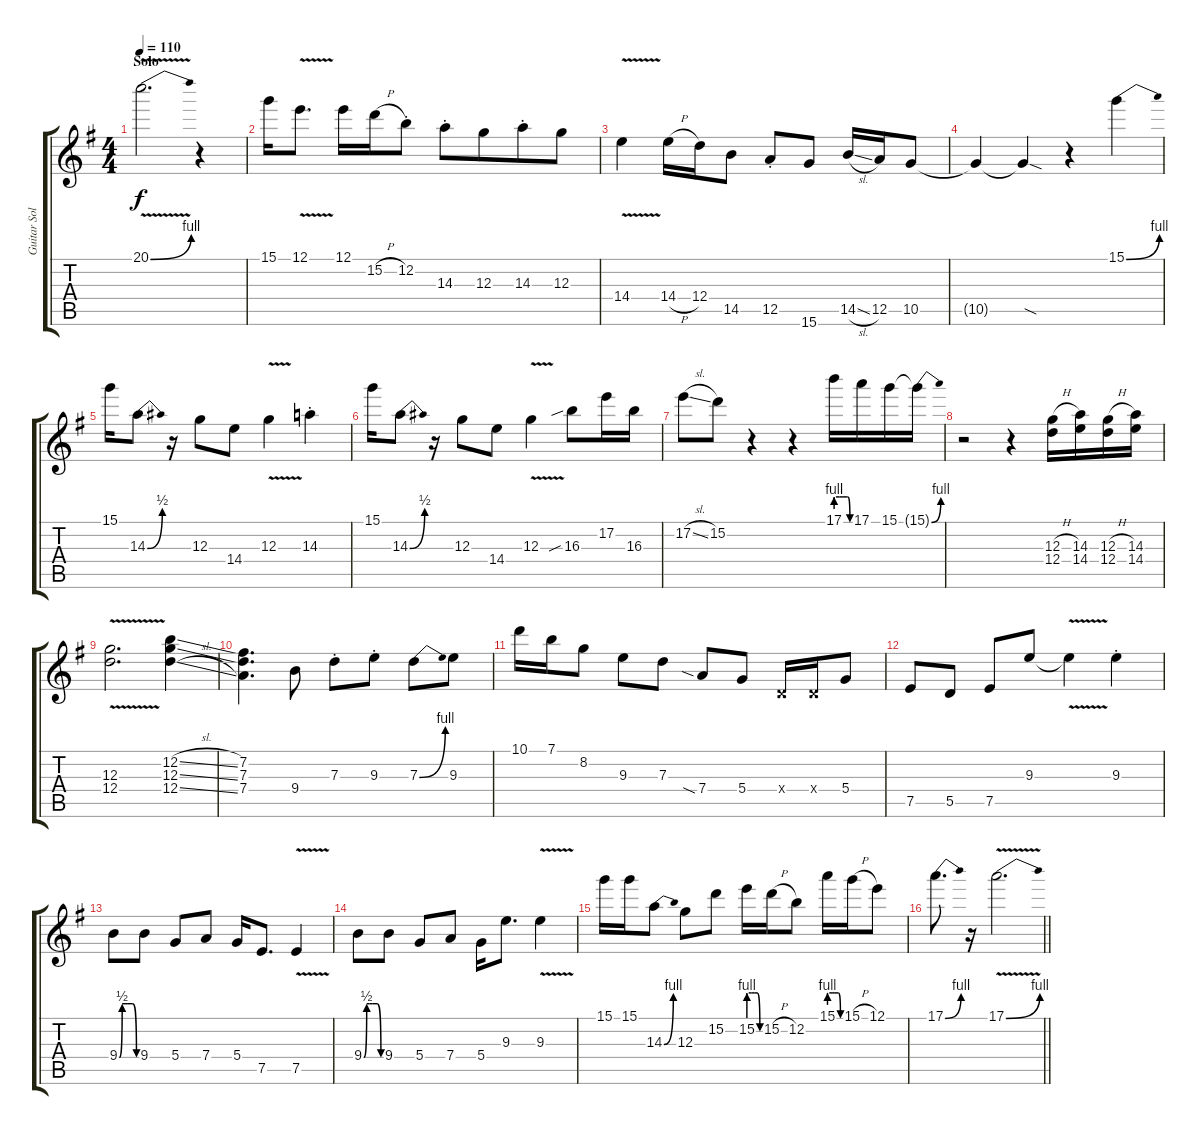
\track ("Guitar Solo" "Guitar Sol") {instrument distortionguitar}
\staff {score tabs}
\tuning (E4 B3 G3 D3 A2 E2) {hide}
\ts (4 4)
\section ("" "Solo")
\tempo 110
\clef g2
\ks eminor
20.1{be (bend 0 0 60 4) v}.2{d dy f} r.4 |
15.1.16 12.1{v}.8{d} 12.1.16 15.2{h}.16 12.2{st}.8 14.3{st}.8 12.3.8{beam merge} 14.3{st}.8 12.3.8 |
14.4{v}.4 14.4{h}.16 12.4.16 14.5.8 12.5{st}.8 15.6.8 14.5{sl}.16 12.5.16 10.5.8 |
10.5{t}.4 10.5{sod t}.4 r.4 15.1{be (bend 0 0 60 4)}.4 |
15.1.16 14.3{be (bend 0 0 60 2)}.8 r.16 12.3.8 14.4.8 12.3{v}.4 14.3{st}.4 |
15.1.16 14.3{be (bend 0 0 60 2)}.8 r.16 12.3.8 14.4.8 12.3{v}.4 16.3{sib}.8 17.2.16 16.3.16 |
17.2{sl}.8 15.2.8 r.4 r.4 17.1{be (custom 0 4 15 4 30 4 50 4 60 0)}.16 17.1.16 15.1.16 15.1{be (bend 0 0 60 4) t}.16 |
r.2 r.4 (12.3{h} 12.4).16 (14.3 14.4).16 (12.3{h} 12.4).16 (14.3 14.4).16 |
(12.3{v} 12.4{v}).2{d} (12.2{sl} 12.3{sl} 12.4{sl}).4 |
(7.2 7.3 7.4).4{d} 9.4.8 7.3{st}.8 9.3{st}.8 7.3{be (bend 0 0 60 4)}.8 9.3.8 |
10.1.16 7.1.16 8.2.8 9.3.8 7.3.8 7.4{sia}.8 5.4.8 0.4{x}.16 0.4{x}.16 5.4.8 |
7.5.8 5.5.8 7.5.8 9.3.8 9.3{v t}.4 9.3{st}.4 |
9.4{be (custom 0 0 10 2 20 2 30 2 47 2 60 0)}.8 9.4.8 5.4.8 7.4.8 5.4.16 7.5.8{d} 7.5{v}.4 |
9.4{be (custom 0 0 10 2 20 2 30 2 47 2 60 0)}.8 9.4.8 5.4.8 7.4.8 5.4.16 9.3.8{d} 9.3{v}.4 |
15.1.16 15.1.16 14.3{be (bend 0 0 60 4)}.8 12.3.8 15.2.8 15.2{be (custom 0 4 15 4 30 4 45 4 60 0)}.16 15.2{h}.16 12.2.8 15.1{be (custom 0 4 15 4 30 4 48 4 60 0)}.16 15.1{h}.16 12.1.8 |
\barLineRight lightlight
17.1{be (bend 0 0 60 4)}.8{d} r.16 17.1{be (bend 0 0 60 4) v}.2{d}
